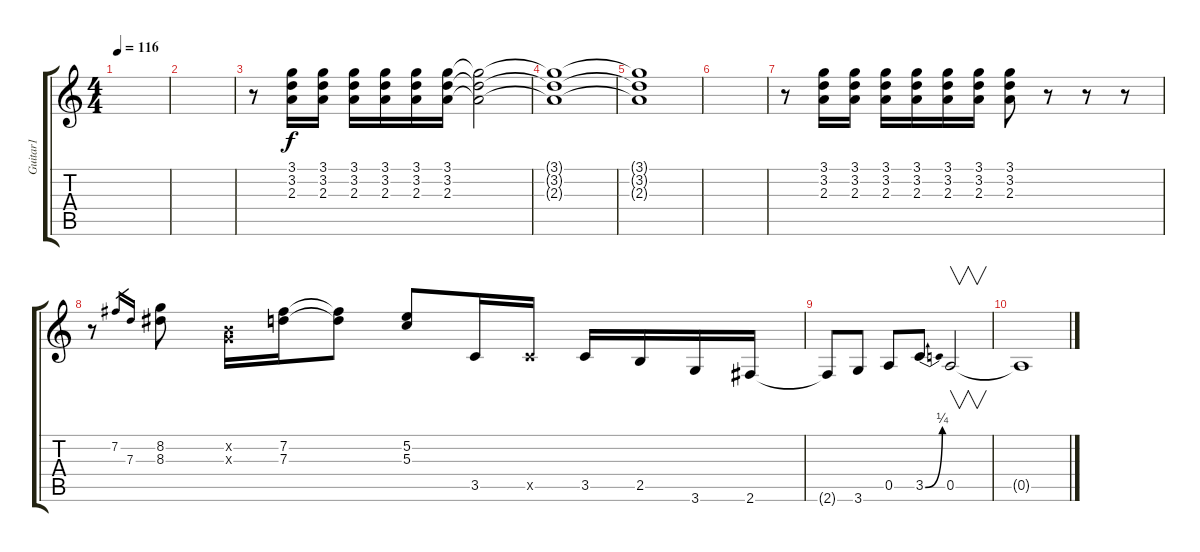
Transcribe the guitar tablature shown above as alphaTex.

\track ("Guitar1" "Guitar1") {instrument overdrivenguitar}
\staff {score tabs}
\tuning (E4 B3 G3 D3 A2 E2) {hide}
\ts (4 4)
\tempo 116
\clef g2
\ks c
|
|
r.8 (3.1 3.2 2.3).16 (3.1 3.2 2.3).16 (3.1 3.2 2.3).16 (3.1 3.2 2.3).16 (3.1 3.2 2.3).16 (3.1 3.2 2.3).16 (3.1{t} 3.2{t} 2.3{t}).2 |
(3.1{t} 3.2{t} 2.3{t}).1 |
(3.1{t} 3.2{t} 2.3{t}).1 |
|
r.8 (3.1 3.2 2.3).16 (3.1 3.2 2.3).16 (3.1 3.2 2.3).16 (3.1 3.2 2.3).16 (3.1 3.2 2.3).16 (3.1 3.2 2.3).16 (3.1 3.2 2.3).8 r.8 r.8 r.8 |
r.8 7.2.16{gr} 7.3.16{gr} (8.2 8.3).8 (0.2{x} 0.3{x}).16 (7.2 7.3).16 (7.2{t} 7.3{t}).8 (5.2 5.3).8 3.5.16 3.5{x}.16 3.5.16 2.5.16 3.6.16 2.6.16 |
2.6{t}.8 3.6.8 0.5.8 3.5{be (bend 0 0 60 1)}.8 0.5.2{v} |
0.5{t}.1
